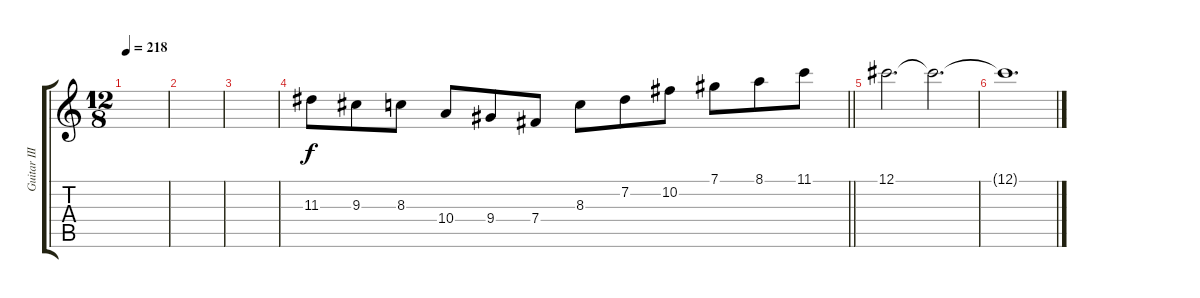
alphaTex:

\track ("Guitar III" "Guitar III") {instrument distortionguitar}
\staff {score tabs}
\tuning (Db4 Ab3 E3 B2 Gb2 Db2) {hide}
\ts (12 8)
\tempo 218
\clef g2
\ks c
|
|
|
\barLineRight lightlight
11.3.8{volume 16 balance 8 instrument distortionguitar} 9.3.8 8.3.8 10.4.8 9.4.8 7.4.8 8.3.8 7.2.8 10.2.8 7.1.8 8.1.8 11.1.8 |
12.1.2{d} 12.1{t}.2{d volume 0} |
12.1{t}.1{d}
